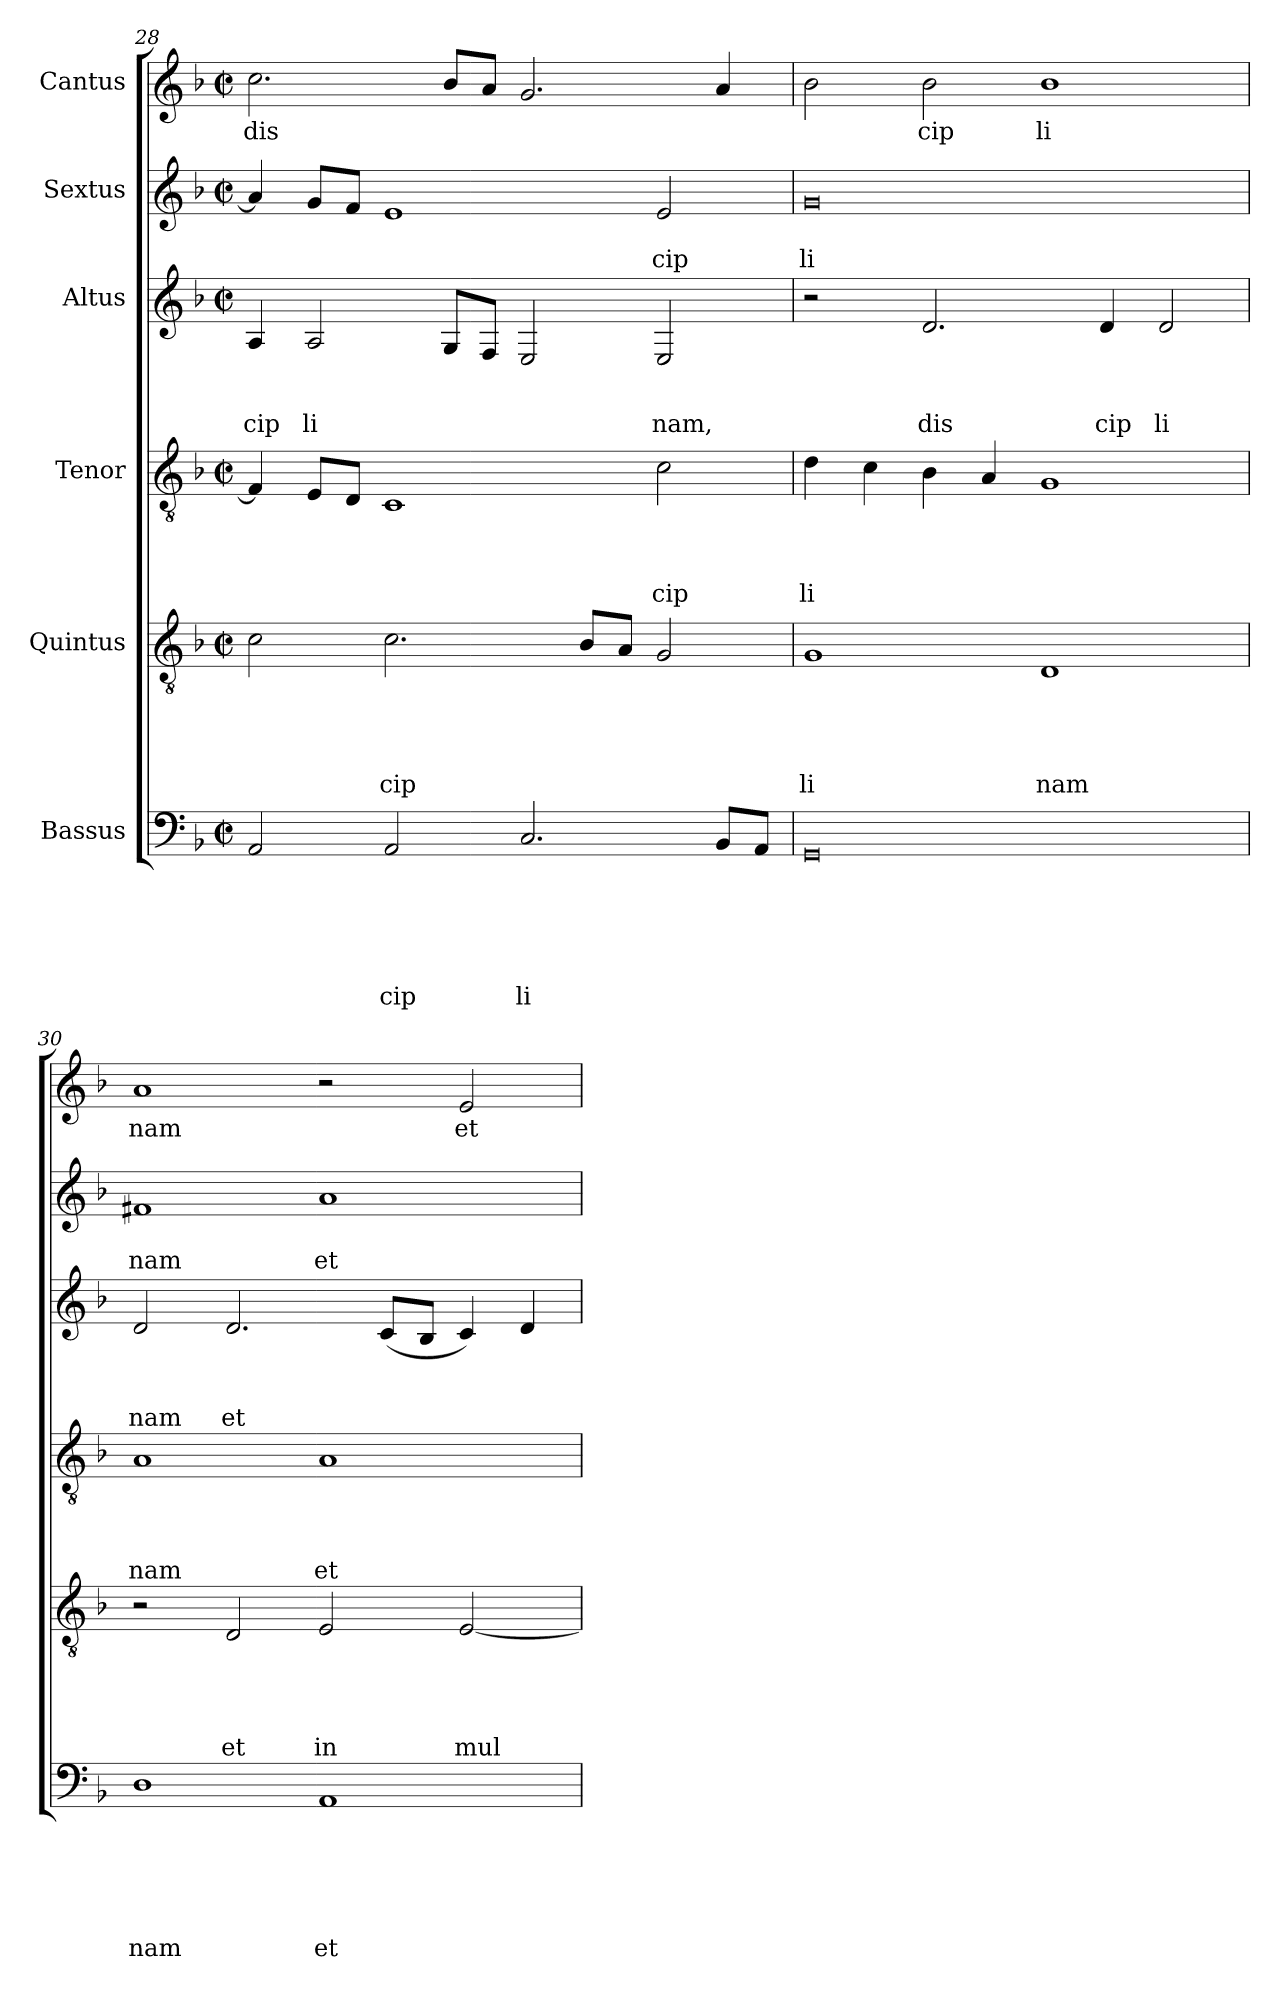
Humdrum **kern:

**kern	**text	**text	**text	**text	**text	**text	**kern	**text	**text	**text	**text	**text	**kern	**text	**text	**text	**text	**kern	**text	**text	**text	**kern	**text	**text	**kern	**text
*part6	*part6	*part6	*part6	*part6	*part6	*part6	*part5	*part5	*part5	*part5	*part5	*part5	*part4	*part4	*part4	*part4	*part4	*part3	*part3	*part3	*part3	*part2	*part2	*part2	*part1	*part1
*staff6	*staff6	*staff6	*staff6	*staff6	*staff6	*staff6	*staff5	*staff5	*staff5	*staff5	*staff5	*staff5	*staff4	*staff4	*staff4	*staff4	*staff4	*staff3	*staff3	*staff3	*staff3	*staff2	*staff2	*staff2	*staff1	*staff1
*I"Bassus	*	*	*	*	*	*	*I"Quintus	*	*	*	*	*	*I"Tenor	*	*	*	*	*I"Altus	*	*	*	*I"Sextus	*	*	*I"Cantus	*
*clefF4	*	*	*	*	*	*	*clefGv2	*	*	*	*	*	*clefGv2	*	*	*	*	*clefG2	*	*	*	*clefG2	*	*	*clefG2	*
*k[b-]	*	*	*	*	*	*	*k[b-]	*	*	*	*	*	*k[b-]	*	*	*	*	*k[b-]	*	*	*	*k[b-]	*	*	*k[b-]	*
*F:	*	*	*	*	*	*	*F:	*	*	*	*	*	*F:	*	*	*	*	*F:	*	*	*	*F:	*	*	*F:	*
*M2/2	*	*	*	*	*	*	*M2/2	*	*	*	*	*	*M2/2	*	*	*	*	*M2/2	*	*	*	*M2/2	*	*	*M2/2	*
*met(c|)	*	*	*	*	*	*	*met(c|)	*	*	*	*	*	*met(c|)	*	*	*	*	*met(c|)	*	*	*	*met(c|)	*	*	*met(c|)	*
=28	=28	=28	=28	=28	=28	=28	=28	=28	=28	=28	=28	=28	=28	=28	=28	=28	=28	=28	=28	=28	=28	=28	=28	=28	=28	=28
!	!	!	!	!	!	!	!	!	!	!	!	!	!	!	!	!	!	!	!	!	!LO:LY:b	!	!	!	!	!LO:LY:b
2AA/	.	.	.	.	.	.	2c\	.	.	.	.	.	4F/]	.	.	.	.	4A/	.	.	cip	4a/]	.	.	2.cc\	dis
!	!	!	!	!	!	!	!	!	!	!	!	!	!	!	!	!	!	!	!	!	!LO:LY:b	!	!	!	!	!
.	.	.	.	.	.	.	.	.	.	.	.	.	8E/L	.	.	.	.	2A/	.	.	li	8g/L	.	.	.	.
.	.	.	.	.	.	.	.	.	.	.	.	.	8D/J	.	.	.	.	.	.	.	.	8f/J	.	.	.	.
!	!	!	!	!	!	!LO:LY:b	!	!	!	!	!	!LO:LY:b	!	!	!	!	!	!	!	!	!	!	!	!	!	!
2AA/	.	.	.	.	.	cip	2.c\	.	.	.	.	cip	1C	.	.	.	.	.	.	.	.	1e	.	.	.	.
.	.	.	.	.	.	.	.	.	.	.	.	.	.	.	.	.	.	8G/L	.	.	.	.	.	.	8b-/L	.
.	.	.	.	.	.	.	.	.	.	.	.	.	.	.	.	.	.	8F/J	.	.	.	.	.	.	8a/J	.
!	!	!	!	!	!	!LO:LY:b	!	!	!	!	!	!	!	!	!	!	!	!	!	!	!	!	!	!	!	!
2.C/	.	.	.	.	.	li	.	.	.	.	.	.	.	.	.	.	.	2E/	.	.	.	.	.	.	2.g/	.
.	.	.	.	.	.	.	8B-/L	.	.	.	.	.	.	.	.	.	.	.	.	.	.	.	.	.	.	.
.	.	.	.	.	.	.	8A/J	.	.	.	.	.	.	.	.	.	.	.	.	.	.	.	.	.	.	.
!	!	!	!	!	!	!	!	!	!	!	!	!	!	!	!	!	!LO:LY:b	!	!	!	!LO:LY:b	!	!	!LO:LY:b	!	!
.	.	.	.	.	.	.	2G/	.	.	.	.	.	2c\	.	.	.	cip	2E/	.	.	nam,	2e/	.	cip	.	.
8BB-/L	.	.	.	.	.	.	.	.	.	.	.	.	.	.	.	.	.	.	.	.	.	.	.	.	4a/	.
8AA/J	.	.	.	.	.	.	.	.	.	.	.	.	.	.	.	.	.	.	.	.	.	.	.	.	.	.
=29	=29	=29	=29	=29	=29	=29	=29	=29	=29	=29	=29	=29	=29	=29	=29	=29	=29	=29	=29	=29	=29	=29	=29	=29	=29	=29
!	!	!	!	!	!	!	!	!	!	!	!	!LO:LY:b	!	!	!	!	!LO:LY:b	!	!	!	!	!	!	!LO:LY:b	!	!
0GG	.	.	.	.	.	.	1G	.	.	.	.	li	4d\	.	.	.	li	2r	.	.	.	0g	.	li	2b-\	.
.	.	.	.	.	.	.	.	.	.	.	.	.	4c\	.	.	.	.	.	.	.	.	.	.	.	.	.
!	!	!	!	!	!	!	!	!	!	!	!	!	!	!	!	!	!	!	!	!	!LO:LY:b	!	!	!	!	!LO:LY:b
.	.	.	.	.	.	.	.	.	.	.	.	.	4B-\	.	.	.	.	2.d/	.	.	dis	.	.	.	2b-\	cip
.	.	.	.	.	.	.	.	.	.	.	.	.	4A/	.	.	.	.	.	.	.	.	.	.	.	.	.
!	!	!	!	!	!	!	!	!	!	!	!	!LO:LY:b	!	!	!	!	!	!	!	!	!	!	!	!	!	!LO:LY:b
.	.	.	.	.	.	.	1D	.	.	.	.	nam	1G	.	.	.	.	.	.	.	.	.	.	.	1b-	li
!	!	!	!	!	!	!	!	!	!	!	!	!	!	!	!	!	!	!	!	!	!LO:LY:b	!	!	!	!	!
.	.	.	.	.	.	.	.	.	.	.	.	.	.	.	.	.	.	4d/	.	.	cip	.	.	.	.	.
!	!	!	!	!	!	!	!	!	!	!	!	!	!	!	!	!	!	!	!	!	!LO:LY:b	!	!	!	!	!
.	.	.	.	.	.	.	.	.	.	.	.	.	.	.	.	.	.	2d/	.	.	li	.	.	.	.	.
!!LO:PB:g=z
=30	=30	=30	=30	=30	=30	=30	=30	=30	=30	=30	=30	=30	=30	=30	=30	=30	=30	=30	=30	=30	=30	=30	=30	=30	=30	=30
!	!	!	!	!	!	!LO:LY:b	!	!	!	!	!	!	!	!	!	!	!LO:LY:b	!	!	!	!LO:LY:b	!	!	!LO:LY:b	!	!LO:LY:b
1D	.	.	.	.	.	nam	2r	.	.	.	.	.	1A	.	.	.	nam	2d/	.	.	nam	1f#X	.	nam	1a	nam
!	!	!	!	!	!	!	!	!	!	!	!	!LO:LY:b	!	!	!	!	!	!	!	!	!LO:LY:b	!	!	!	!	!
.	.	.	.	.	.	.	2D/	.	.	.	.	et	.	.	.	.	.	2.d/	.	.	et	.	.	.	.	.
!	!	!	!	!	!	!LO:LY:b	!	!	!	!	!	!LO:LY:b	!	!	!	!	!LO:LY:b	!	!	!	!	!	!	!LO:LY:b	!	!
1AA	.	.	.	.	.	et	2E/	.	.	.	.	in	1A	.	.	.	et	.	.	.	.	1a	.	et	2r	.
.	.	.	.	.	.	.	.	.	.	.	.	.	.	.	.	.	.	(<8c/L	.	.	.	.	.	.	.	.
.	.	.	.	.	.	.	.	.	.	.	.	.	.	.	.	.	.	8B-/J	.	.	.	.	.	.	.	.
!	!	!	!	!	!	!	!	!	!	!	!	!LO:LY:b	!	!	!	!	!	!	!	!	!	!	!	!	!	!LO:LY:b
.	.	.	.	.	.	.	[<2E/	.	.	.	.	mul	.	.	.	.	.	4c/)	.	.	.	.	.	.	2e/	et
.	.	.	.	.	.	.	.	.	.	.	.	.	.	.	.	.	.	4d/	.	.	.	.	.	.	.	.
=	=	=	=	=	=	=	=	=	=	=	=	=	=	=	=	=	=	=	=	=	=	=	=	=	=	=
*-	*-	*-	*-	*-	*-	*-	*-	*-	*-	*-	*-	*-	*-	*-	*-	*-	*-	*-	*-	*-	*-	*-	*-	*-	*-	*-
